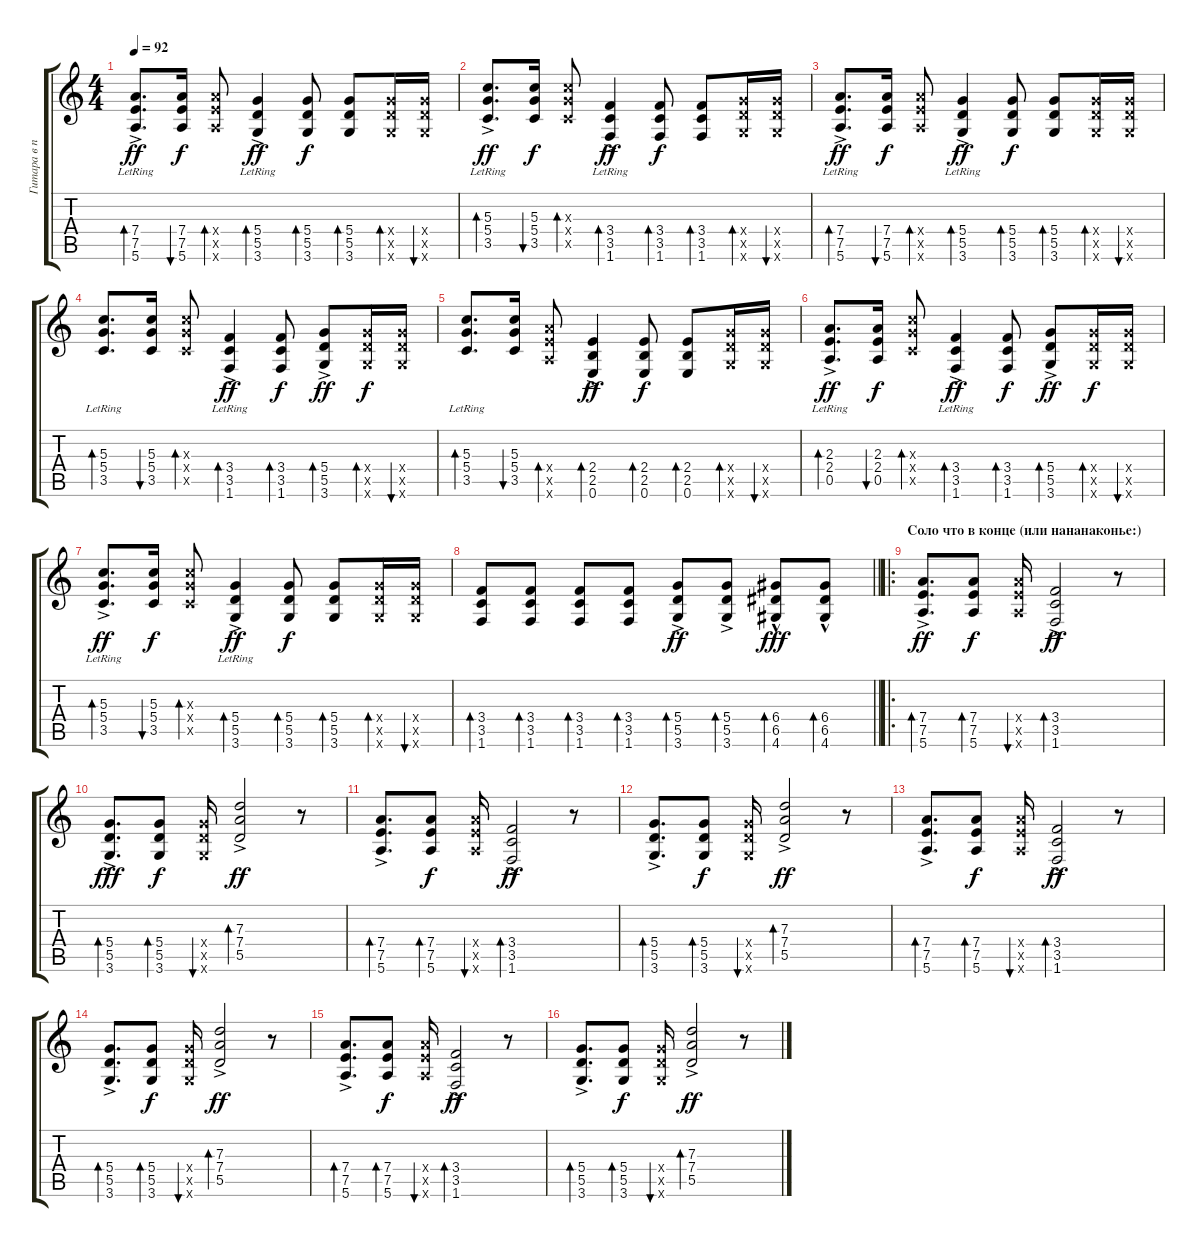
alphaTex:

\track ("Гитара в припеве" "Гитара в п") {instrument distortionguitar}
\staff {score tabs}
\tuning (E4 B3 G3 D3 A2 E2) {hide}
\ts (4 4)
\tempo 92
\clef g2
\ks c
(7.4 7.5{lr} 5.6{ac lr}).8{d bd 60 dy ff} (7.4 7.5 5.6).16{bu 30 dy f} (7.4{x} 7.5{x} 5.6{x}).8{bd 30} (5.4{ac} 5.5{ac lr} 3.6{ac}).4{bd 30 dy ff} (5.4 5.5 3.6).8{bd 30 dy f} (5.4 5.5 3.6).8{bd 30} (5.4{x} 5.5{x} 3.6{x}).16{bd 30} (5.4{x} 5.5{x} 3.6{x}).16{bu 30} |
(5.3{ac} 5.4{ac lr} 3.5{ac lr}).8{d bd 30 dy ff} (5.3 5.4 3.5).16{bu 30 dy f} (5.3{x} 5.4{x} 3.5{x}).8{bd 30} (3.4{ac} 3.5{ac lr} 1.6{ac}).4{bd 30 dy ff} (3.4 3.5 1.6).8{bd 30 dy f} (3.4 3.5 1.6).8{bd 30} (5.4{x} 5.5{x} 3.6{x}).16{bd 30} (5.4{x} 5.5{x} 3.6{x}).16{bu 30} |
(7.4{ac} 7.5{ac lr} 5.6{ac lr}).8{d bd 60 dy ff} (7.4 7.5 5.6).16{bu 30 dy f} (7.4{x} 7.5{x} 5.6{x}).8{bd 30} (5.4{ac} 5.5{ac lr} 3.6{ac}).4{bd 30 dy ff} (5.4 5.5 3.6).8{bd 30 dy f} (5.4 5.5 3.6).8{bd 30} (5.4{x} 5.5{x} 3.6{x}).16{bd 30} (5.4{x} 5.5{x} 3.6{x}).16{bu 30} |
(5.3 5.4{lr} 3.5{lr}).8{d bd 30} (5.3 5.4 3.5).16{bu 30} (5.3{x} 5.4{x} 3.5{x}).8{bd 30} (3.4{ac} 3.5{ac lr} 1.6{ac}).4{bd 30 dy ff} (3.4 3.5 1.6).8{bd 30 dy f} (5.4{ac} 5.5{ac} 3.6{ac}).8{bd 30 dy ff} (5.4{x} 5.5{x} 3.6{x}).16{bd 30 dy f} (5.4{x} 5.5{x} 3.6{x}).16{bu 30} |
(5.3 5.4 3.5{lr}).8{d bd 30} (5.3 5.4 3.5).16{bu 30} (7.4{x} 7.5{x} 5.6{x}).8{bd 30} (2.4{ac} 2.5{ac} 0.6{ac}).4{bd 30 dy ff} (2.4 2.5 0.6).8{bd 30 dy f} (2.4 2.5 0.6).8{bd 30} (5.4{x} 5.5{x} 3.6{x}).16{bd 30} (5.4{x} 5.5{x} 3.6{x}).16{bu 30} |
(2.3 2.4{lr} 0.5{ac lr}).8{d bd 30 dy ff} (2.3 2.4 0.5).16{bu 30 dy f} (5.3{x} 5.4{x} 3.5{x}).8{bd 30} (3.4{ac} 3.5{ac lr} 1.6{ac}).4{bd 30 dy ff} (3.4 3.5 1.6).8{bd 30 dy f} (5.4{ac} 5.5{ac} 3.6{ac}).8{bd 30 dy ff} (5.4{x} 5.5{x} 3.6{x}).16{bd 30 dy f} (5.4{x} 5.5{x} 3.6{x}).16{bu 30} |
(5.3{ac} 5.4{ac lr} 3.5{ac lr}).8{d bd 30 dy ff} (5.3 5.4 3.5).16{bu 30 dy f} (5.3{x} 5.4{x} 3.5{x}).8{bd 30} (5.4{ac} 5.5{ac lr} 3.6{ac}).4{bd 30 dy ff} (5.4 5.5 3.6).8{bd 30 dy f} (5.4 5.5 3.6).8{bd 30} (5.4{x} 5.5{x} 3.6{x}).16{bd 30} (5.4{x} 5.5{x} 3.6{x}).16{bu 30} |
\barLineRight lightlight
(3.4 3.5 1.6).8{bd 30} (3.4 3.5 1.6).8{bd 30} (3.4 3.5 1.6).8{bd 30} (3.4 3.5 1.6).8{bd 30} (5.4{ac} 5.5{ac} 3.6{ac}).8{bd 30 dy ff} (5.4{ac} 5.5{ac} 3.6{ac}).8{bd 30} (6.4{hac} 6.5{hac} 4.6{hac}).8{bd 30 dy fff} (6.4{hac} 6.5{hac} 4.6{hac}).8{bd 30} |
\ro
\section ("" "Соло что в конце (или нананаконье:)")
(7.4{ac} 7.5{ac} 5.6{ac}).8{d bd 30 dy ff} (7.4 7.5 5.6).8{bd 30 dy f} (7.4{x} 7.5{x} 5.6{x}).16{bu 30} (3.4{ac} 3.5{ac} 1.6{ac}).2{bd 30 dy ff} r.8 |
(5.4{ac} 5.5{ac} 3.6{ac}).8{d bd 30 dy fff} (5.4 5.5 3.6).8{bd 30 dy f} (5.4{x} 5.5{x} 3.6{x}).16{bu 30} (7.3{ac} 7.4{ac} 5.5{ac}).2{bd 30 dy ff} r.8 |
(7.4{ac} 7.5{ac} 5.6{ac}).8{d bd 30} (7.4 7.5 5.6).8{bd 30 dy f} (7.4{x} 7.5{x} 5.6{x}).16{bu 30} (3.4{ac} 3.5{ac} 1.6{ac}).2{bd 30 dy ff} r.8 |
(5.4{ac} 5.5{ac} 3.6{ac}).8{d bd 30} (5.4 5.5 3.6).8{bd 30 dy f} (5.4{x} 5.5{x} 3.6{x}).16{bu 30} (7.3{ac} 7.4{ac} 5.5{ac}).2{bd 30 dy ff} r.8 |
(7.4{ac} 7.5{ac} 5.6{ac}).8{d bd 30} (7.4 7.5 5.6).8{bd 30 dy f} (7.4{x} 7.5{x} 5.6{x}).16{bu 30} (3.4{ac} 3.5{ac} 1.6{ac}).2{bd 30 dy ff} r.8 |
(5.4{ac} 5.5{ac} 3.6{ac}).8{d bd 30} (5.4 5.5 3.6).8{bd 30 dy f} (5.4{x} 5.5{x} 3.6{x}).16{bu 30} (7.3{ac} 7.4{ac} 5.5{ac}).2{bd 30 dy ff} r.8 |
(7.4{ac} 7.5{ac} 5.6{ac}).8{d bd 30} (7.4 7.5 5.6).8{bd 30 dy f} (7.4{x} 7.5{x} 5.6{x}).16{bu 30} (3.4{ac} 3.5{ac} 1.6{ac}).2{bd 30 dy ff} r.8 |
(5.4{ac} 5.5{ac} 3.6{ac}).8{d bd 30} (5.4 5.5 3.6).8{bd 30 dy f} (5.4{x} 5.5{x} 3.6{x}).16{bu 30} (7.3{ac} 7.4{ac} 5.5{ac}).2{bd 30 dy ff} r.8
